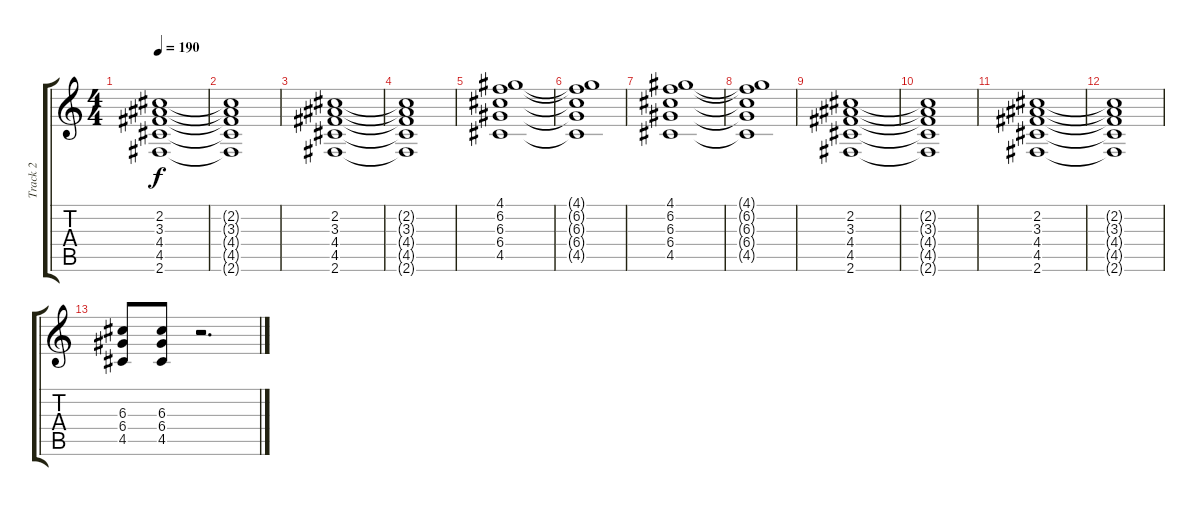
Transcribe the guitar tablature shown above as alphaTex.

\track ("Track 2" "Track 2") {instrument overdrivenguitar}
\staff {score tabs}
\tuning (E4 B3 G3 D3 A2 E2) {hide}
\ts (4 4)
\tempo 190
\clef g2
\ks c
(2.2 3.3 4.4 4.5 2.6).1{dy f} |
(2.2{t} 3.3{t} 4.4{t} 4.5{t} 2.6{t}).1 |
(2.2 3.3 4.4 4.5 2.6).1 |
(2.2{t} 3.3{t} 4.4{t} 4.5{t} 2.6{t}).1 |
(4.1 6.2 6.3 6.4 4.5).1 |
(4.1{t} 6.2{t} 6.3{t} 6.4{t} 4.5{t}).1 |
(4.1 6.2 6.3 6.4 4.5).1 |
(4.1{t} 6.2{t} 6.3{t} 6.4{t} 4.5{t}).1 |
(2.2 3.3 4.4 4.5 2.6).1 |
(2.2{t} 3.3{t} 4.4{t} 4.5{t} 2.6{t}).1 |
(2.2 3.3 4.4 4.5 2.6).1 |
(2.2{t} 3.3{t} 4.4{t} 4.5{t} 2.6{t}).1 |
(6.3 6.4 4.5).8 (6.3 6.4 4.5).8 r.2{d}
